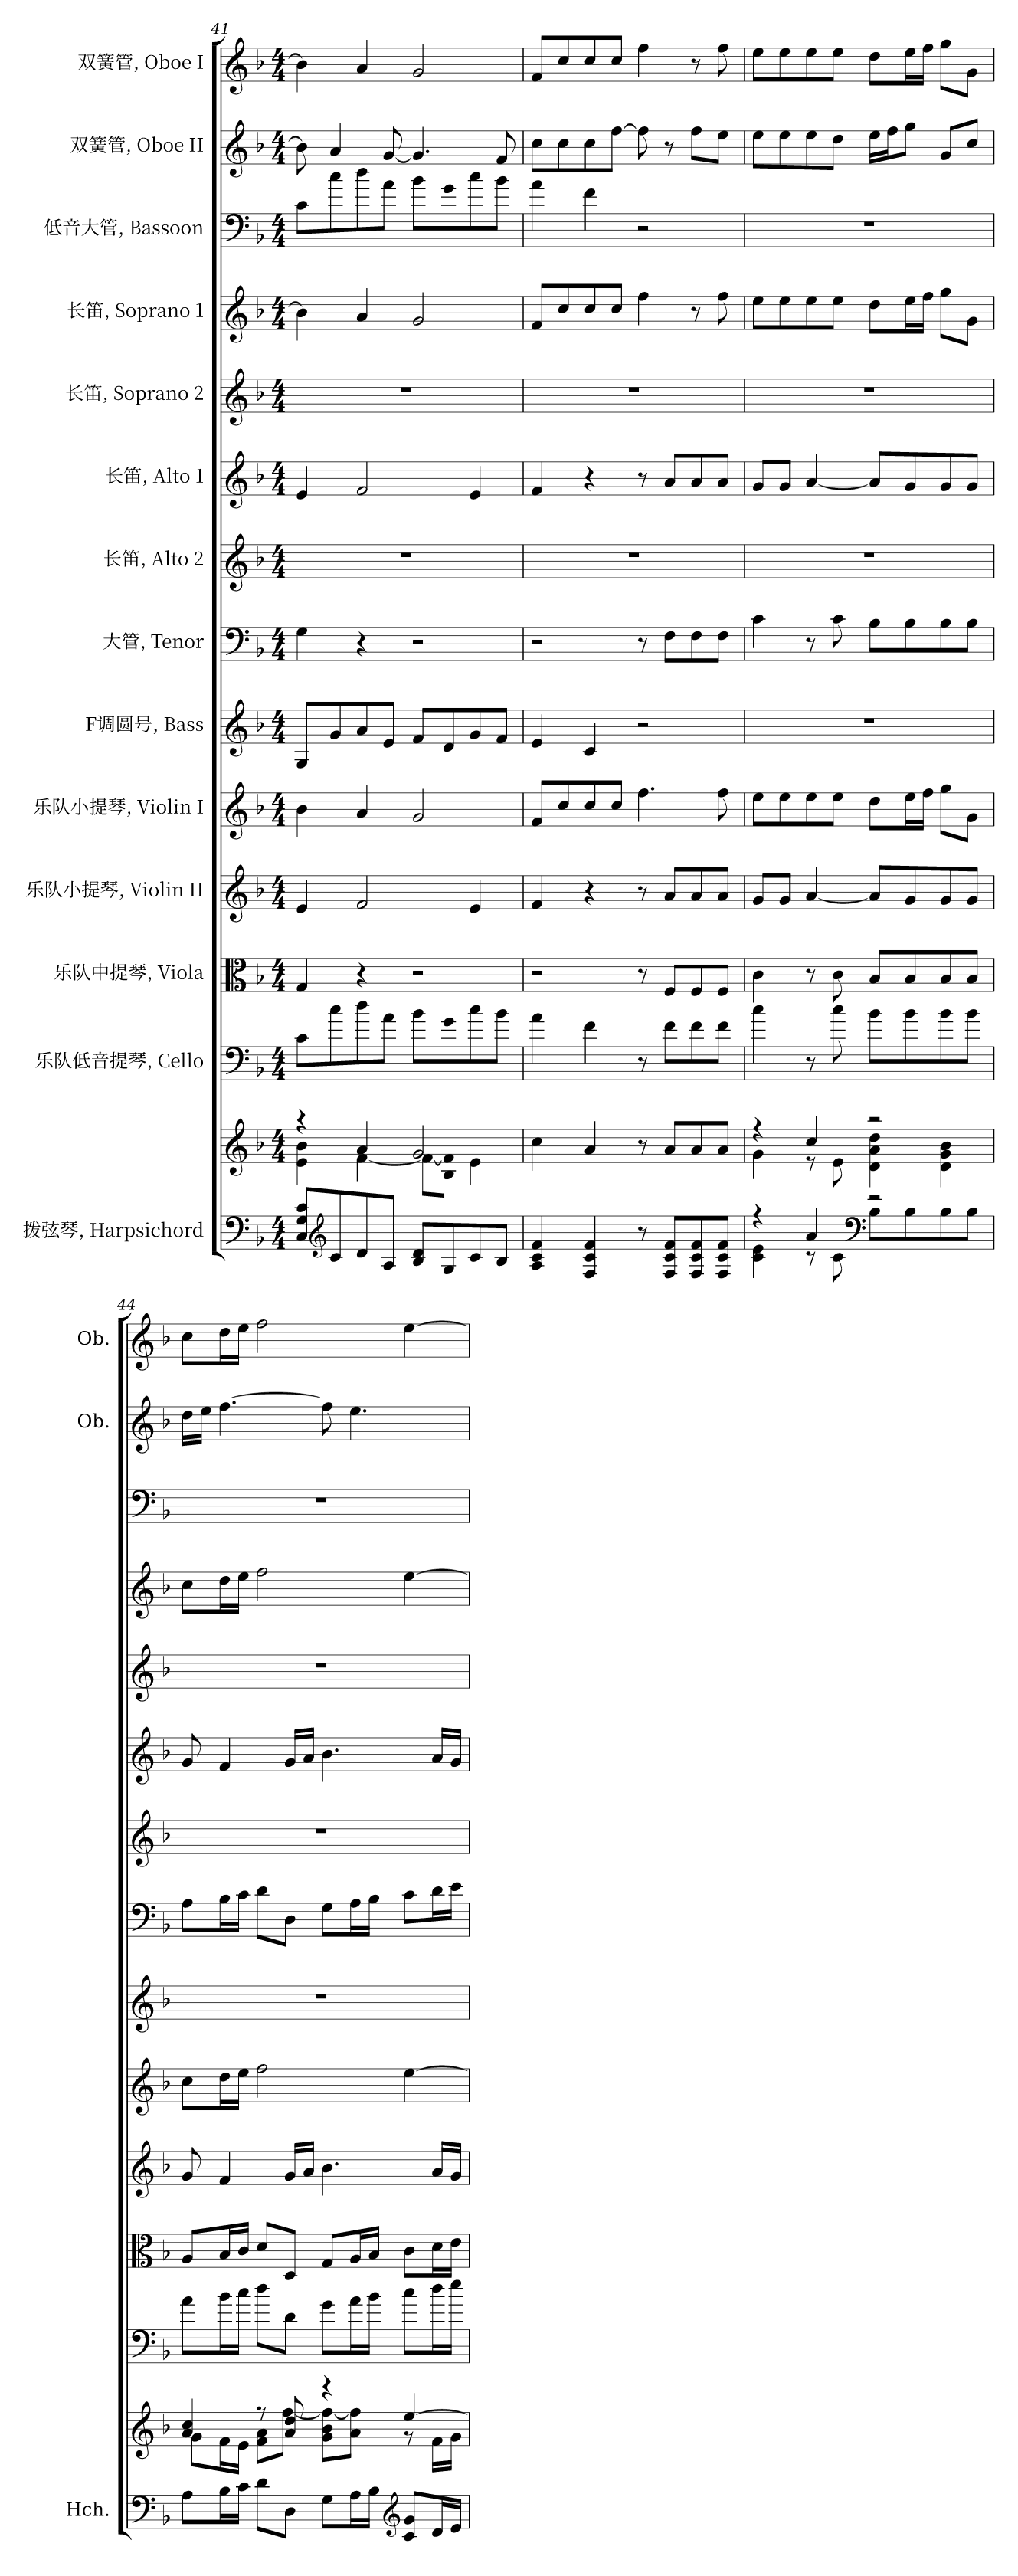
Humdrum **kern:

**kern	**kern	**kern	**kern	**kern	**kern	**kern	**kern	**kern	**kern	**kern	**kern	**kern	**kern	**kern
*part14	*part14	*part13	*part12	*part11	*part10	*part9	*part8	*part7	*part6	*part5	*part4	*part3	*part2	*part1
*staff15	*staff14	*staff13	*staff12	*staff11	*staff10	*staff9	*staff8	*staff7	*staff6	*staff5	*staff4	*staff3	*staff2	*staff1
*I"拨弦琴, Harpsichord	*	*I"乐队低音提琴, Cello	*I"乐队中提琴, Viola	*I"乐队小提琴, Violin II	*I"乐队小提琴, Violin I	*I"F调圆号, Bass	*I"大管, Tenor	*I"长笛, Alto 2	*I"长笛, Alto 1	*I"长笛, Soprano 2	*I"长笛, Soprano 1	*I"低音大管, Bassoon	*I"双簧管, Oboe II	*I"双簧管, Oboe I
*I'Hch.	*	*	*	*	*	*	*	*	*	*	*	*	*I'Ob.	*I'Ob.
!!LO:PB:g=z
*clefF4	*clefG2	*clefF4	*clefC3	*clefG2	*clefG2	*clefG2	*clefF4	*clefG2	*clefG2	*clefG2	*clefG2	*clefF4	*clefG2	*clefG2
*	*	*ITrd7c12	*	*	*	*ITrd4c7	*	*	*	*	*	*ITrd7c12	*	*
*k[b-]	*k[b-]	*k[b-]	*k[b-]	*k[b-]	*k[b-]	*k[b-e-]	*k[b-]	*k[b-]	*k[b-]	*k[b-]	*k[b-]	*k[b-]	*k[b-]	*k[b-]
*M4/4	*M4/4	*M4/4	*M4/4	*M4/4	*M4/4	*M4/4	*M4/4	*M4/4	*M4/4	*M4/4	*M4/4	*M4/4	*M4/4	*M4/4
=41	=41	=41	=41	=41	=41	=41	=41	=41	=41	=41	=41	=41	=41	=41
*	*^	*	*	*	*	*	*	*	*	*	*	*	*	*
8C/ 8G/ 8c/L	4r	4e\ 4b-\	8C\L	4G/	4e/	4b-\	8C/L	4G\	1r	4e/	1r	4b-\]	8C\L	8b-\]	4b-\]
*clefG2	*	*	*	*	*	*	*	*	*	*	*	*	*	*	*
8c/	.	.	8c\	.	.	.	8c/	.	.	.	.	.	8c\	4a/	.
8d/	4a/	[4f\	8d\	4r	2f/	4a/	8d/	4r	.	2f/	.	4a/	8d\	.	4a/
8A/J	.	.	8A\J	.	.	.	8A/J	.	.	.	.	.	8A\J	[8g/	.
8B-/ 8d/L	2g/	8f\L_	8B-\L	2r	.	2g/	8B-/L	2r	.	.	.	2g/	8B-\L	4.g/]	2g/
8G/	.	8B-\ 8f\]J	8G\	.	.	.	8G/	.	.	.	.	.	8G\	.	.
8c/	.	4e\	8c\	.	4e/	.	8c/	.	.	4e/	.	.	8c\	.	.
8B-/J	.	.	8B-\J	.	.	.	8B-/J	.	.	.	.	.	8B-\J	8f/	.
*	*v	*v	*	*	*	*	*	*	*	*	*	*	*	*	*
=42	=42	=42	=42	=42	=42	=42	=42	=42	=42	=42	=42	=42	=42	=42
4A/ 4c/ 4f/	4cc\	4A\	2r	4f/	8f/L	4A/	2r	1r	4f/	1r	8f/L	4A\	8cc\L	8f/L
.	.	.	.	.	8cc/	.	.	.	.	.	8cc/	.	8cc\	8cc/
4F/ 4c/ 4f/	4a/	4F\	.	4r	8cc/	4F/	.	.	4r	.	8cc/	4F\	8cc\	8cc/
.	.	.	.	.	8cc/J	.	.	.	.	.	8cc/J	.	[8ff\J	8cc/J
8r	8r	8r	8r	8r	4.ff\	2r	8r	.	8r	.	4ff\	2r	8ff\]	4ff\
8F/ 8c/ 8f/L	8a/L	8F\L	8F/L	8a/L	.	.	8F\L	.	8a/L	.	.	.	8r	.
8F/ 8c/ 8f/	8a/	8F\	8F/	8a/	.	.	8F\	.	8a/	.	8r	.	8ff\L	8r
8F/ 8c/ 8f/J	8a/J	8F\J	8F/J	8a/J	8ff\	.	8F\J	.	8a/J	.	8ff\	.	8ee\J	8ff\
=43	=43	=43	=43	=43	=43	=43	=43	=43	=43	=43	=43	=43	=43	=43
*^	*^	*	*	*	*	*	*	*	*	*	*	*	*	*
4r	4c\ 4e\	4r	4g\	4c\	4c\	8g/L	8ee\L	1r	4c\	1r	8g/L	1r	8ee\L	1r	8ee\L	8ee\L
.	.	.	.	.	.	8g/J	8ee\	.	.	.	8g/J	.	8ee\	.	8ee\	8ee\
4a/	8r	4cc/	8r	8r	8r	[4a/	8ee\	.	8r	.	[4a/	.	8ee\	.	8ee\	8ee\
.	8c\	.	8e\	8c\	8c\	.	8ee\J	.	8c\	.	.	.	8ee\J	.	8dd\J	8ee\J
*clefF4	*	*	*	*	*	*	*	*	*	*	*	*	*	*	*	*
2r	8B-\L	2r	4d\ 4a\ 4dd\	8B-\L	8B-/L	8a/L]	8dd\L	.	8B-\L	.	8a/L]	.	8dd\L	.	16ee\LL	8dd\L
.	.	.	.	.	.	.	.	.	.	.	.	.	.	.	16ff\J	.
.	8B-\	.	.	8B-\	8B-/	8g/	16ee\L	.	8B-\	.	8g/	.	16ee\L	.	8gg\J	16ee\L
.	.	.	.	.	.	.	16ff\JJ	.	.	.	.	.	16ff\JJ	.	.	16ff\JJ
.	8B-\	.	4d\ 4g\ 4b-\	8B-\	8B-/	8g/	8gg\L	.	8B-\	.	8g/	.	8gg\L	.	8g/L	8gg\L
.	8B-\J	.	.	8B-\J	8B-/J	8g/J	8g\J	.	8B-\J	.	8g/J	.	8g\J	.	8cc/J	8g\J
*v	*v	*	*	*	*	*	*	*	*	*	*	*	*	*	*	*
!!LO:PB:g=z
=44	=44	=44	=44	=44	=44	=44	=44	=44	=44	=44	=44	=44	=44	=44	=44
8A\L	4a/ 4cc/	8g\L	8A\L	8A/L	8g/	8cc\L	1r	8A\L	1r	8g/	1r	8cc\L	1r	16dd\LL	8cc\L
.	.	.	.	.	.	.	.	.	.	.	.	.	.	16ee\JJ	.
16B-\L	.	16f\L	16B-\L	16B-/L	4f/	16dd\L	.	16B-\L	.	4f/	.	16dd\L	.	[4.ff\	16dd\L
16c\JJ	.	16e\JJ	16c\JJ	16c/JJ	.	16ee\JJ	.	16c\JJ	.	.	.	16ee\JJ	.	.	16ee\JJ
8d\L	8r	8f\ 8a\L	8d\L	8d/L	.	2ff\	.	8d\L	.	.	.	2ff\	.	.	2ff\
8D\J	8a/ 8dd/	[8ff\J	8D\J	8D/J	16g/LL	.	.	8D\J	.	16g/LL	.	.	.	.	.
.	.	.	.	.	16a/JJ	.	.	.	.	16a/JJ	.	.	.	.	.
8G\L	4r	8g\ 8b-\ 8ff\_L	8G\L	8G/L	4.b-\	.	.	8G\L	.	4.b-\	.	.	.	8ff\]	.
16A\L	.	8a\ 8ff\]J	16A\L	16A/L	.	.	.	16A\L	.	.	.	.	.	4.ee\	.
16B-\JJ	.	.	16B-\JJ	16B-/JJ	.	.	.	16B-\JJ	.	.	.	.	.	.	.
*clefG2	*	*	*	*	*	*	*	*	*	*	*	*	*	*	*
8c/ 8g/L	[4ee/	8r	8c\L	8c\L	.	[4ee\	.	8c\L	.	.	.	[4ee\	.	.	[4ee\
16d/L	.	16f\LL	16d\L	16d\L	16a/LL	.	.	16d\L	.	16a/LL	.	.	.	.	.
16e/JJ	.	16g\JJ	16e\JJ	16e\JJ	16g/JJ	.	.	16e\JJ	.	16g/JJ	.	.	.	.	.
*	*v	*v	*	*	*	*	*	*	*	*	*	*	*	*	*
=	=	=	=	=	=	=	=	=	=	=	=	=	=	=
*-	*-	*-	*-	*-	*-	*-	*-	*-	*-	*-	*-	*-	*-	*-
